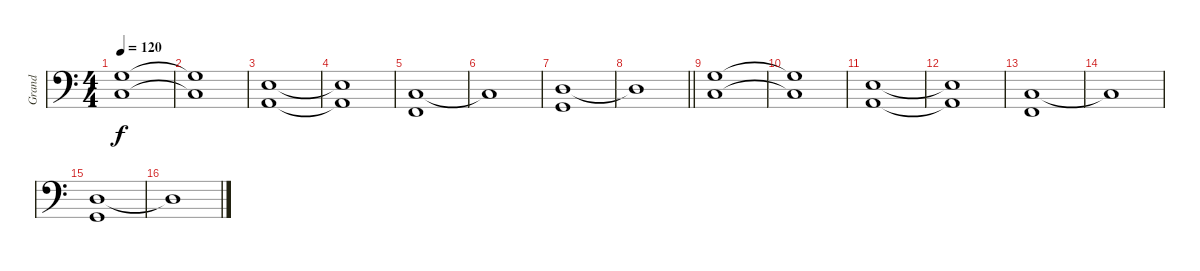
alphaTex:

\track ("Grand" "Grand") {instrument electricgrandpiano}
\staff {score}
\tuning (G2 D2 A1 E1 B0) {hide}
\ts (4 4)
\tempo 120
\clef f4
\ks c
(12.1 10.2).1{dy f} |
(12.1{t} 10.2{t}).1 |
(9.1 7.2).1 |
(9.1{t} 7.2{t}).1 |
(5.1 3.2).1 |
5.1{t}.1 |
(7.1 5.2).1 |
\barLineRight lightlight
7.1{t}.1 |
(12.1 10.2).1 |
(12.1{t} 10.2{t}).1 |
(9.1 7.2).1 |
(9.1{t} 7.2{t}).1 |
(5.1 3.2).1 |
5.1{t}.1 |
(7.1 5.2).1 |
7.1{t}.1
